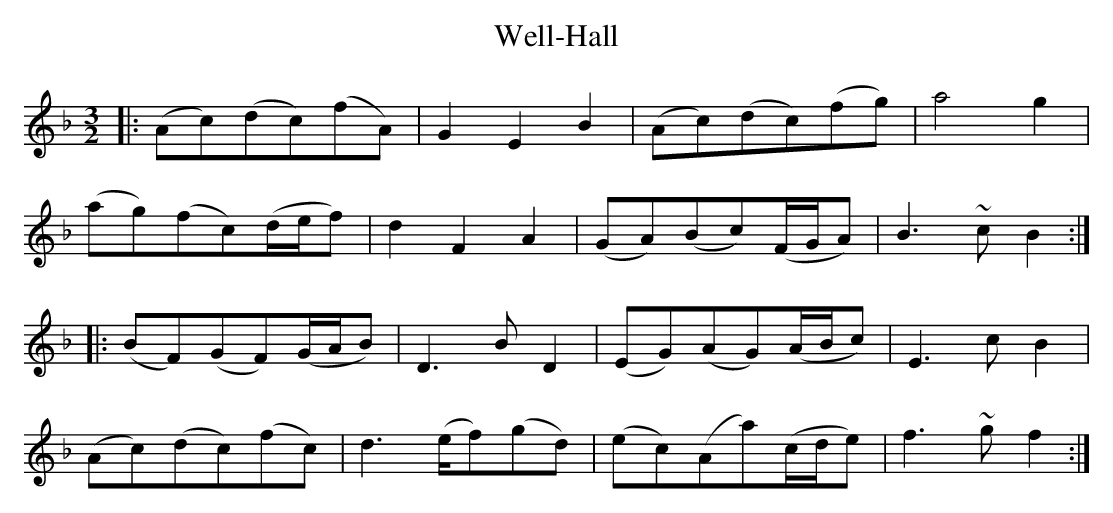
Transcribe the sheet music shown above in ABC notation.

X:1
T: Well-Hall
M: 3/2
L: 1/8
K: Fmaj
[|:(Ac)(dc)(fA)|G2E2B2|(Ac)(dc)(fg)|a4g2|
(ag)(fc)(d/e/f)|d2F2A2|(GA)(Bc)(F/G/A)|B3~cB2:|
|:(BF)(GF)(G/A/B)|D3BD2|(EG)(AG)(A/B/c)|E3cB2|
(Ac)(dc)(fc)|d3(e/f)/(gd)|(ec)(Aa)(c/d/e)|f3~gf2:|
